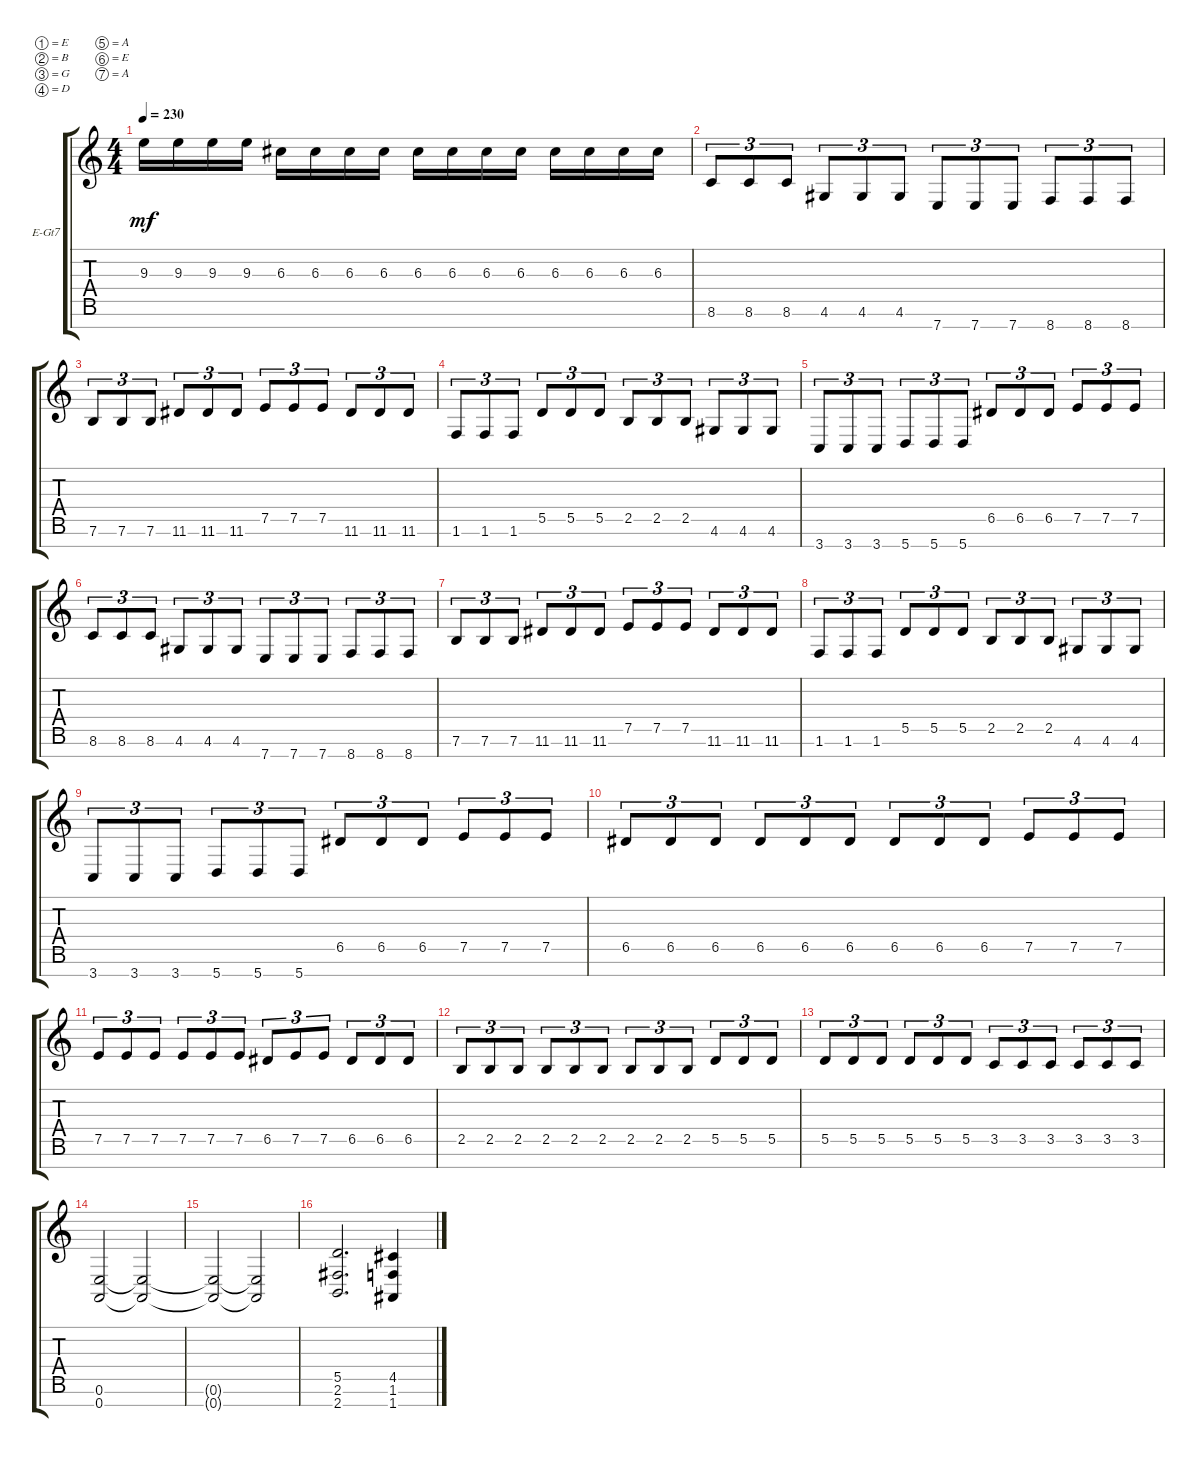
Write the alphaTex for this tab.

\defaultSystemsLayout 4
\bracketExtendMode groupsimilarinstruments
\firstSystemTrackNameOrientation horizontal
\otherSystemsTrackNameOrientation horizontal
\track ("Electric Guitar" "E-Gt7") {instrument distortionguitar}
\staff {score tabs}
\tuning (E4 B3 G3 D3 A2 E2 A1)
\ts (4 4)
\tempo 230
\clef g2
\ks c
9.3.16{dy mf} 9.3.16 9.3.16 9.3.16 6.3.16 6.3.16 6.3.16 6.3.16 6.3.16 6.3.16 6.3.16 6.3.16 6.3.16 6.3.16 6.3.16 6.3.16 |
8.6.8{tu (3 2)} 8.6.8{tu (3 2)} 8.6.8{tu (3 2)} 4.6.8{tu (3 2)} 4.6.8{tu (3 2)} 4.6.8{tu (3 2)} 7.7.8{tu (3 2)} 7.7.8{tu (3 2)} 7.7.8{tu (3 2)} 8.7.8{tu (3 2)} 8.7.8{tu (3 2)} 8.7.8{tu (3 2)} |
7.6.8{tu (3 2)} 7.6.8{tu (3 2)} 7.6.8{tu (3 2)} 11.6.8{tu (3 2)} 11.6.8{tu (3 2)} 11.6.8{tu (3 2)} 7.5.8{tu (3 2)} 7.5.8{tu (3 2)} 7.5.8{tu (3 2)} 11.6.8{tu (3 2)} 11.6.8{tu (3 2)} 11.6.8{tu (3 2)} |
1.6.8{tu (3 2)} 1.6.8{tu (3 2)} 1.6.8{tu (3 2)} 5.5.8{tu (3 2)} 5.5.8{tu (3 2)} 5.5.8{tu (3 2)} 2.5.8{tu (3 2)} 2.5.8{tu (3 2)} 2.5.8{tu (3 2)} 4.6.8{tu (3 2)} 4.6.8{tu (3 2)} 4.6.8{tu (3 2)} |
3.7.8{tu (3 2)} 3.7.8{tu (3 2)} 3.7.8{tu (3 2)} 5.7.8{tu (3 2)} 5.7.8{tu (3 2)} 5.7.8{tu (3 2)} 6.5.8{tu (3 2)} 6.5.8{tu (3 2)} 6.5.8{tu (3 2)} 7.5.8{tu (3 2)} 7.5.8{tu (3 2)} 7.5.8{tu (3 2)} |
8.6.8{tu (3 2)} 8.6.8{tu (3 2)} 8.6.8{tu (3 2)} 4.6.8{tu (3 2)} 4.6.8{tu (3 2)} 4.6.8{tu (3 2)} 7.7.8{tu (3 2)} 7.7.8{tu (3 2)} 7.7.8{tu (3 2)} 8.7.8{tu (3 2)} 8.7.8{tu (3 2)} 8.7.8{tu (3 2)} |
7.6.8{tu (3 2)} 7.6.8{tu (3 2)} 7.6.8{tu (3 2)} 11.6.8{tu (3 2)} 11.6.8{tu (3 2)} 11.6.8{tu (3 2)} 7.5.8{tu (3 2)} 7.5.8{tu (3 2)} 7.5.8{tu (3 2)} 11.6.8{tu (3 2)} 11.6.8{tu (3 2)} 11.6.8{tu (3 2)} |
1.6.8{tu (3 2)} 1.6.8{tu (3 2)} 1.6.8{tu (3 2)} 5.5.8{tu (3 2)} 5.5.8{tu (3 2)} 5.5.8{tu (3 2)} 2.5.8{tu (3 2)} 2.5.8{tu (3 2)} 2.5.8{tu (3 2)} 4.6.8{tu (3 2)} 4.6.8{tu (3 2)} 4.6.8{tu (3 2)} |
3.7.8{tu (3 2)} 3.7.8{tu (3 2)} 3.7.8{tu (3 2)} 5.7.8{tu (3 2)} 5.7.8{tu (3 2)} 5.7.8{tu (3 2)} 6.5.8{tu (3 2)} 6.5.8{tu (3 2)} 6.5.8{tu (3 2)} 7.5.8{tu (3 2)} 7.5.8{tu (3 2)} 7.5.8{tu (3 2)} |
6.5.8{tu (3 2)} 6.5.8{tu (3 2)} 6.5.8{tu (3 2)} 6.5.8{tu (3 2)} 6.5.8{tu (3 2)} 6.5.8{tu (3 2)} 6.5.8{tu (3 2)} 6.5.8{tu (3 2)} 6.5.8{tu (3 2)} 7.5.8{tu (3 2)} 7.5.8{tu (3 2)} 7.5.8{tu (3 2)} |
7.5.8{tu (3 2)} 7.5.8{tu (3 2)} 7.5.8{tu (3 2)} 7.5.8{tu (3 2)} 7.5.8{tu (3 2)} 7.5.8{tu (3 2)} 6.5.8{tu (3 2)} 7.5.8{tu (3 2)} 7.5.8{tu (3 2)} 6.5.8{tu (3 2)} 6.5.8{tu (3 2)} 6.5.8{tu (3 2)} |
2.5.8{tu (3 2)} 2.5.8{tu (3 2)} 2.5.8{tu (3 2)} 2.5.8{tu (3 2)} 2.5.8{tu (3 2)} 2.5.8{tu (3 2)} 2.5.8{tu (3 2)} 2.5.8{tu (3 2)} 2.5.8{tu (3 2)} 5.5.8{tu (3 2)} 5.5.8{tu (3 2)} 5.5.8{tu (3 2)} |
5.5.8{tu (3 2)} 5.5.8{tu (3 2)} 5.5.8{tu (3 2)} 5.5.8{tu (3 2)} 5.5.8{tu (3 2)} 5.5.8{tu (3 2)} 3.5.8{tu (3 2)} 3.5.8{tu (3 2)} 3.5.8{tu (3 2)} 3.5.8{tu (3 2)} 3.5.8{tu (3 2)} 3.5.8{tu (3 2)} |
(0.7 0.6).2 (0.7{t} 0.6{t}).2 |
(0.7{t} 0.6{t}).2 (0.7{t} 0.6{t}).2 |
(5.5 2.6 2.7).2{d} (4.5 1.6 1.7).4
